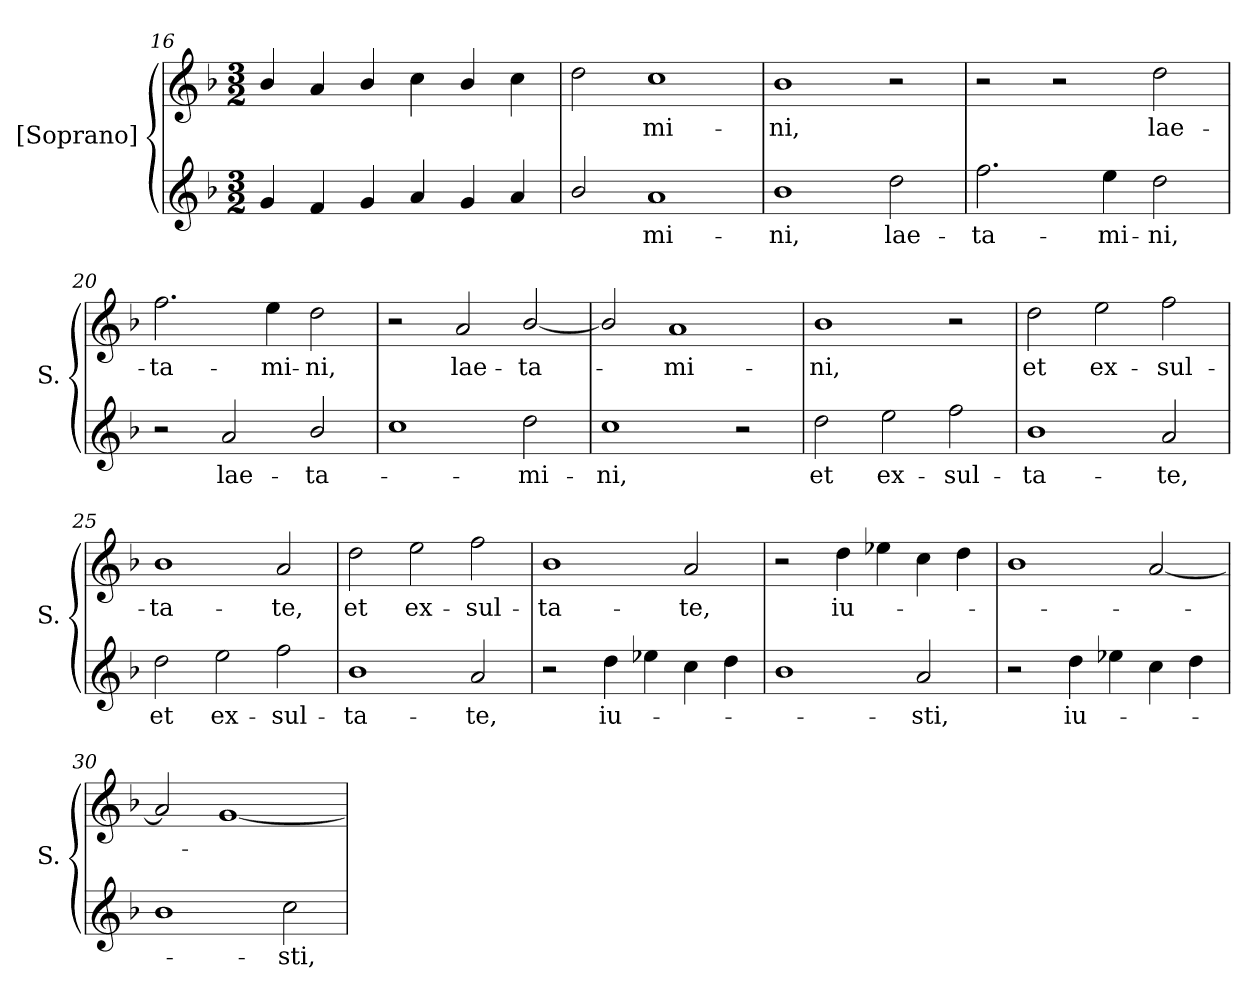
**kern	**text	**kern	**text
*part2	*part2	*part1	*part1
*staff2	*staff2	*staff1	*staff1
*I"[Soprano]	*	*I"[Soprano]	*
*I'S.	*	*I'S.	*
*clefG2	*	*clefG2	*
*k[b-]	*	*k[b-]	*
*F:	*	*F:	*
*M3/2	*	*M3/2	*
=16	=16	=16	=16
4gi/	.	4b-i/	.
4fi/	.	4ai/	.
4gi/	.	4b-i/	.
4ai/	.	4cci\	.
4gi/	.	4b-i/	.
4ai/	.	4cci\	.
=17	=17	=17	=17
2b-i/	.	2ddi\	.
!	!LO:LY:b:color=#000000	!	!
!	!	!	!LO:LY:b:color=#000000
1ai	-mi-	1cci	-mi-
=18	=18	=18	=18
!	!LO:LY:b:color=#000000	!	!
!	!	!	!LO:LY:b:color=#000000
1b-i	-ni,	1b-i	-ni,
!	!LO:LY:b:color=#000000	!	!
2ddi\	lae-	2r	.
=19	=19	=19	=19
!	!LO:LY:b:color=#000000	!	!
2.ffi\	-ta-	2r	.
.	.	2r	.
!	!LO:LY:b:color=#000000	!	!
4eei\	-mi-	.	.
!	!LO:LY:b:color=#000000	!	!
!	!	!	!LO:LY:b:color=#000000
2ddi\	-ni,	2ddi\	lae-
=20	=20	=20	=20
!	!	!	!LO:LY:b:color=#000000
2r	.	2.ffi\	-ta-
!	!LO:LY:b:color=#000000	!	!
2ai/	lae-	.	.
!	!	!	!LO:LY:b:color=#000000
.	.	4eei\	-mi-
!	!LO:LY:b:color=#000000	!	!
!	!	!	!LO:LY:b:color=#000000
2b-i/	-ta-	2ddi\	-ni,
!!LO:LB:g=z
=21	=21	=21	=21
1cci	.	2r	.
!	!	!	!LO:LY:b:color=#000000
.	.	2ai/	lae-
!	!LO:LY:b:color=#000000	!	!
!	!	!	!LO:LY:b:color=#000000
2ddi\	-mi-	[2b-i/	-ta-
=22	=22	=22	=22
!	!LO:LY:b:color=#000000	!	!
1cci	-ni,	2b-i/]	.
!	!	!	!LO:LY:b:color=#000000
.	.	1ai	-mi-
2r	.	.	.
=23	=23	=23	=23
!	!LO:LY:b:color=#000000	!	!
!	!	!	!LO:LY:b:color=#000000
2ddi\	et	1b-i	-ni,
!	!LO:LY:b:color=#000000	!	!
2eei\	ex-	.	.
!	!LO:LY:b:color=#000000	!	!
2ffi\	-sul-	2r	.
=24	=24	=24	=24
!	!LO:LY:b:color=#000000	!	!
!	!	!	!LO:LY:b:color=#000000
1b-i	-ta-	2ddi\	et
!	!	!	!LO:LY:b:color=#000000
.	.	2eei\	ex-
!	!LO:LY:b:color=#000000	!	!
!	!	!	!LO:LY:b:color=#000000
2ai/	-te,	2ffi\	-sul-
=25	=25	=25	=25
!	!LO:LY:b:color=#000000	!	!
!	!	!	!LO:LY:b:color=#000000
2ddi\	et	1b-i	-ta-
!	!LO:LY:b:color=#000000	!	!
2eei\	ex-	.	.
!	!LO:LY:b:color=#000000	!	!
!	!	!	!LO:LY:b:color=#000000
2ffi\	-sul-	2ai/	-te,
=26	=26	=26	=26
!	!LO:LY:b:color=#000000	!	!
!	!	!	!LO:LY:b:color=#000000
1b-i	-ta-	2ddi\	et
!	!	!	!LO:LY:b:color=#000000
.	.	2eei\	ex-
!	!LO:LY:b:color=#000000	!	!
!	!	!	!LO:LY:b:color=#000000
2ai/	-te,	2ffi\	-sul-
!!LO:LB:g=z
=27	=27	=27	=27
!	!	!	!LO:LY:b:color=#000000
2r	.	1b-i	-ta-
!	!LO:LY:b:color=#000000	!	!
4ddi\	iu-	.	.
4ee-Xi\	.	.	.
!	!	!	!LO:LY:b:color=#000000
4cci\	.	2ai/	-te,
4ddi\	.	.	.
=28	=28	=28	=28
1b-i	.	2r	.
!	!	!	!LO:LY:b:color=#000000
.	.	4ddi\	iu-
.	.	4ee-Xi\	.
!	!LO:LY:b:color=#000000	!	!
2ai/	-sti,	4cci\	.
.	.	4ddi\	.
=29	=29	=29	=29
2r	.	1b-i	.
!	!LO:LY:b:color=#000000	!	!
4ddi\	iu-	.	.
4ee-Xi\	.	.	.
4cci\	.	[2ai/	.
4ddi\	.	.	.
=30	=30	=30	=30
1b-i	.	2ai/]	.
.	.	[1gi	.
!	!LO:LY:b:color=#000000	!	!
2cci\	-sti,	.	.
=	=	=	=
*-	*-	*-	*-
